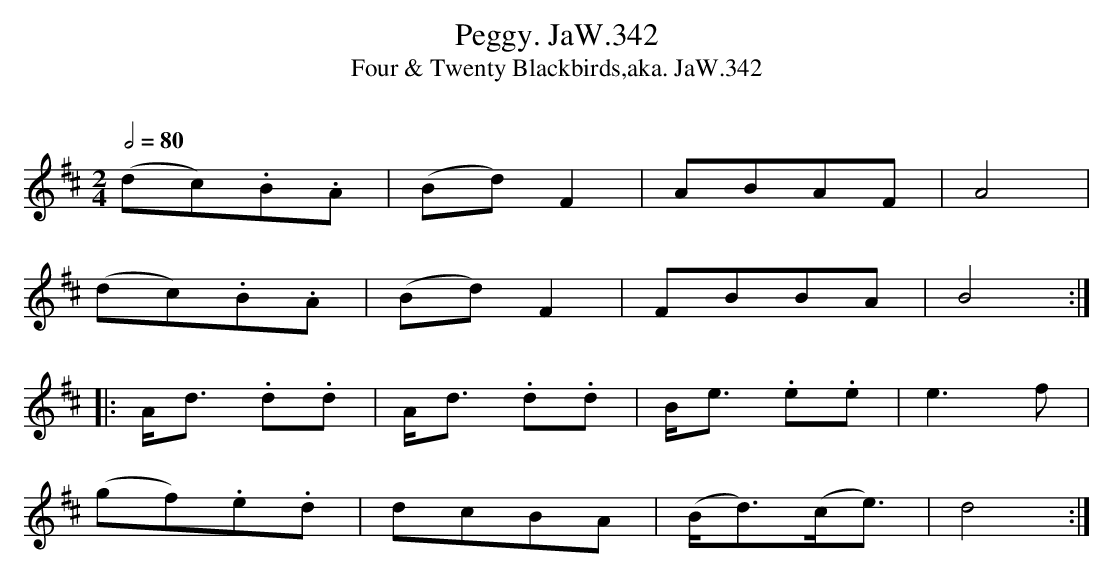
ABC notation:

X:1
T:Peggy. JaW.342
T:Four & Twenty Blackbirds,aka. JaW.342
M:2/4
L:1/8
Q:1/2=80
O:
K:D
(dc).B.A|(Bd)F2|ABAF|A4|
(dc).B.A|(Bd)F2|FBBA|B4:|
|:A<d .d.d|A<d .d.d|B<e .e.e|e3f|
(gf).e.d|dcBA|(B<d)(c<e)|d4:|
